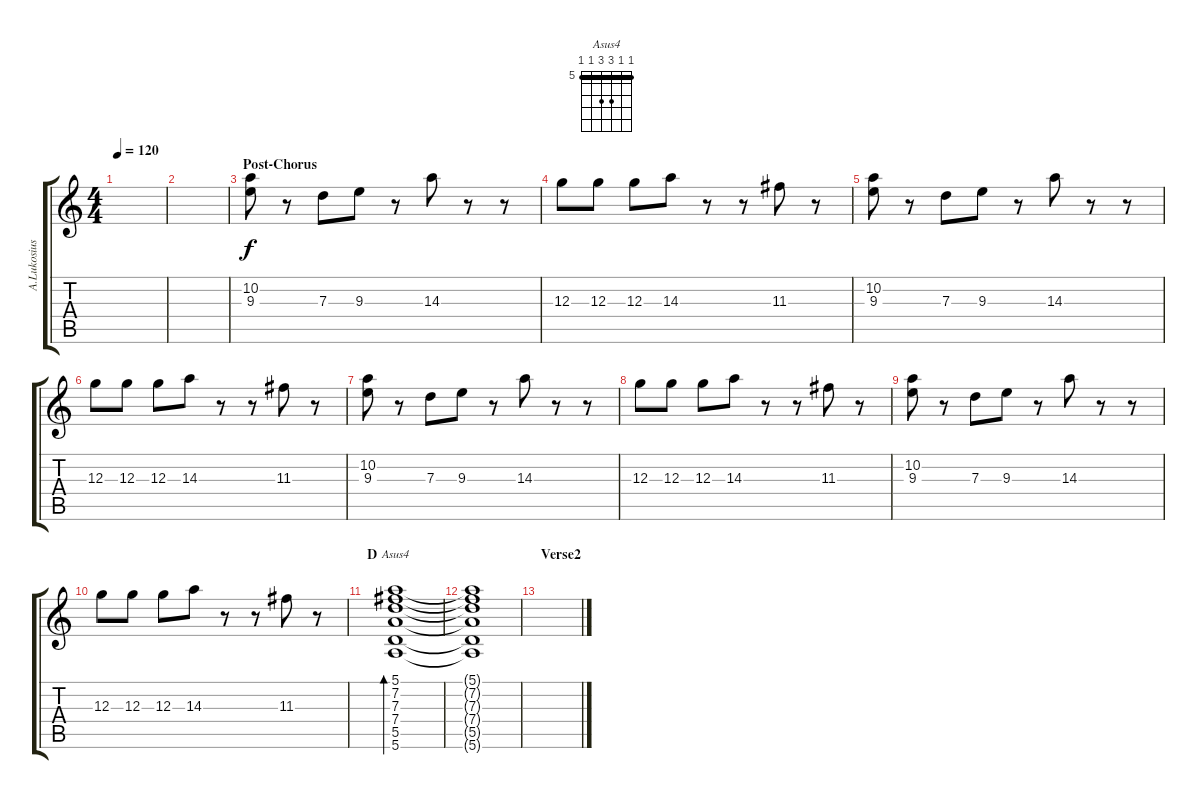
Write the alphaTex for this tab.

\track ("A.Lukosius {O" "A.Lukosius") {instrument celesta}
\staff {score tabs}
\tuning (E5 B4 G4 D4 A3 E3) {hide}
\chord ("Asus4" 5 5 7 7 5 5) {firstfret 5 barre 5}
\ts (4 4)
\tempo 120
\clef g2
\ks c
|
|
\section ("" "Post-Chorus")
(10.2 9.3).8{volume 10 balance 6 instrument celesta} r.8 7.3.8 9.3.8 r.8 14.3.8 r.8 r.8 |
12.3.8 12.3.8 12.3.8 14.3.8 r.8 r.8 11.3.8 r.8 |
(10.2 9.3).8 r.8 7.3.8 9.3.8 r.8 14.3.8 r.8 r.8 |
12.3.8 12.3.8 12.3.8 14.3.8 r.8 r.8 11.3.8 r.8 |
(10.2 9.3).8 r.8 7.3.8 9.3.8 r.8 14.3.8 r.8 r.8 |
12.3.8 12.3.8 12.3.8 14.3.8 r.8 r.8 11.3.8 r.8 |
(10.2 9.3).8 r.8 7.3.8 9.3.8 r.8 14.3.8 r.8 r.8 |
12.3.8 12.3.8 12.3.8 14.3.8 r.8 r.8 11.3.8 r.8 |
\section ("" "D")
(5.1 7.2 7.3 7.4 5.5 5.6).1{bd 240 ch "Asus4" instrument electricbasspick} |
(5.1{t} 7.2{t} 7.3{t} 7.4{t} 5.5{t} 5.6{t}).1 |
\section ("" "Verse2")
